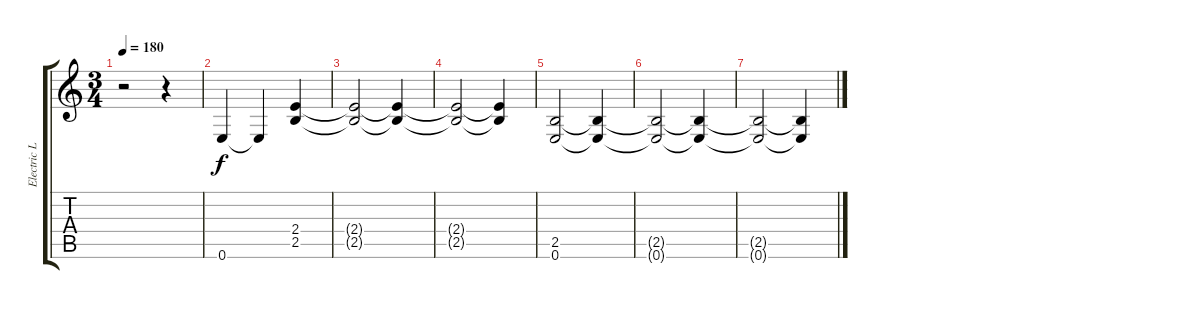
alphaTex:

\track ("Electric Lead" "Electric L") {instrument distortionguitar}
\staff {score tabs}
\tuning (E4 B3 G3 D3 A2 E2) {hide}
\ts (3 4)
\tempo 180
\clef g2
\ks c
r.2{dy f} r.4 |
0.6.4{volume 11} 0.6{t}.4 (2.4 2.5).4 |
(2.4{t} 2.5{t}).2{volume 3} (2.4{t} 2.5{t}).4 |
(2.4{t} 2.5{t}).2 (2.4{t} 2.5{t}).4 |
(2.5 0.6).2{volume 11} (2.5{t} 0.6{t}).4{volume 4} |
(2.5{t} 0.6{t}).2 (2.5{t} 0.6{t}).4 |
(2.5{t} 0.6{t}).2 (2.5{t} 0.6{t}).4
